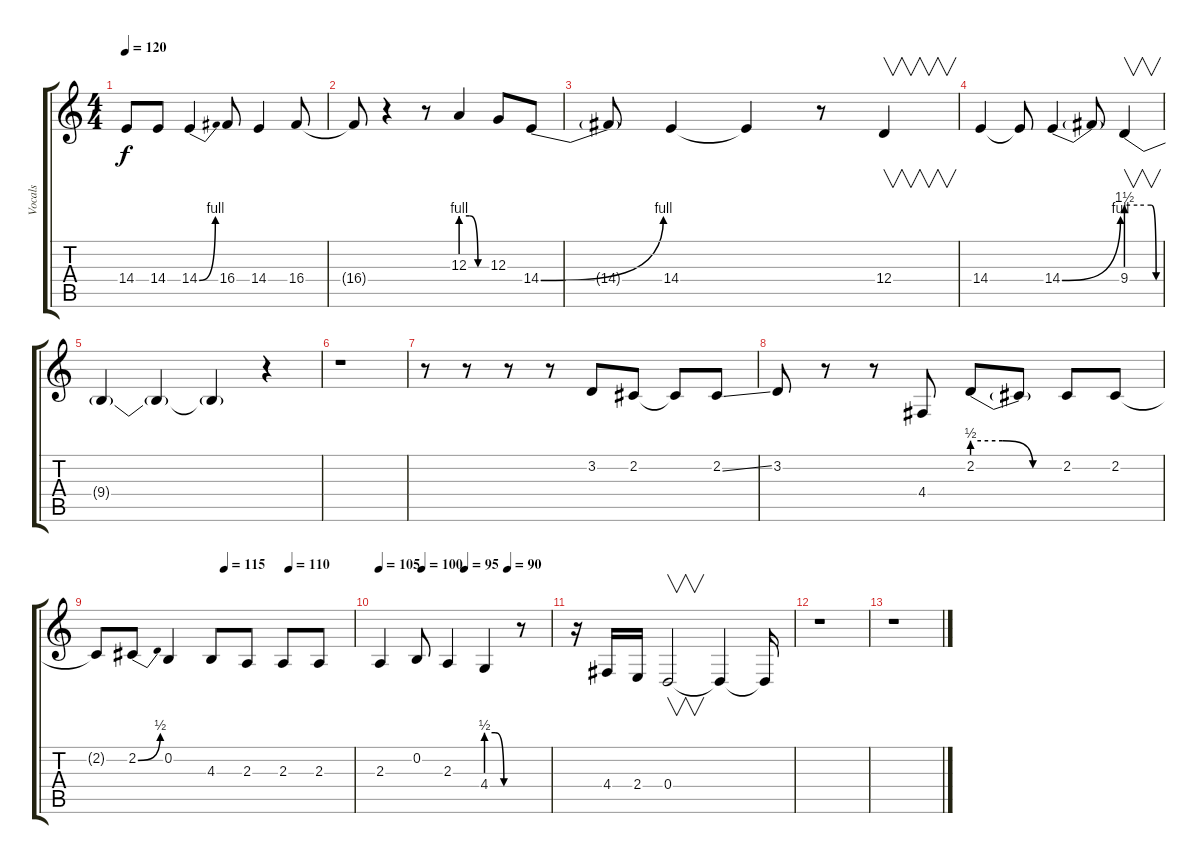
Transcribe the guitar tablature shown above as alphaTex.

\track ("Vocals" "Vocals") {instrument flute}
\staff {score tabs}
\tuning (E4 B3 G3 D3 A2 E2) {hide}
\ts (4 4)
\tempo 120
\clef g2
\ks c
14.4{t}.8{dy f} 14.4.8 14.4{be (bend 0 0 60 4)}.4 16.4.8 14.4.4 16.4.8 |
16.4{t}.8 r.4 r.8 12.3{be (custom 0 4 20 4 40 0 60 0)}.4 12.3.8 14.4{be (bend 0 0 60 4)}.8 |
14.4{t}.8 14.4.4 14.4{t}.4 r.8 12.4.4{v} |
14.4.4 14.4{t}.8 14.4{be (bend 0 0 60 4)}.4 14.4{t}.8 9.4{be (custom 0 6 20 6 45 6 54 0 60 0)}.4{v} |
9.4{t}.4 9.4{t}.4 9.4{t}.4 r.4 |
r.1 |
r.8 r.8 r.8 r.8 3.2.8 2.2.8 2.2{t}.8 2.2{ss}.8 |
3.2.8 r.8 r.8 4.4.8 2.2{be (custom 0 2 20 2 40 0 60 0)}.8 2.2{t}.8 2.2.8 2.2.8 |
\tempo (115 0.5)
\tempo (110 0.75)
2.2{t}.8 2.2{be (bend 0 0 60 2)}.8 0.2.4 4.3.8 2.3.8 2.3.8 2.3.8 |
\tempo 105
\tempo (100 0.25)
\tempo (95 0.5)
\tempo (90 0.75)
2.3.4 0.2.8 2.3.4 4.4{be (custom 0 2 20 2 40 0 60 0)}.4 r.8 |
r.16 4.4.16 2.4.16 0.4.2{v} 0.4{t}.4 0.4{t}.16 |
r.1 |
r.1
